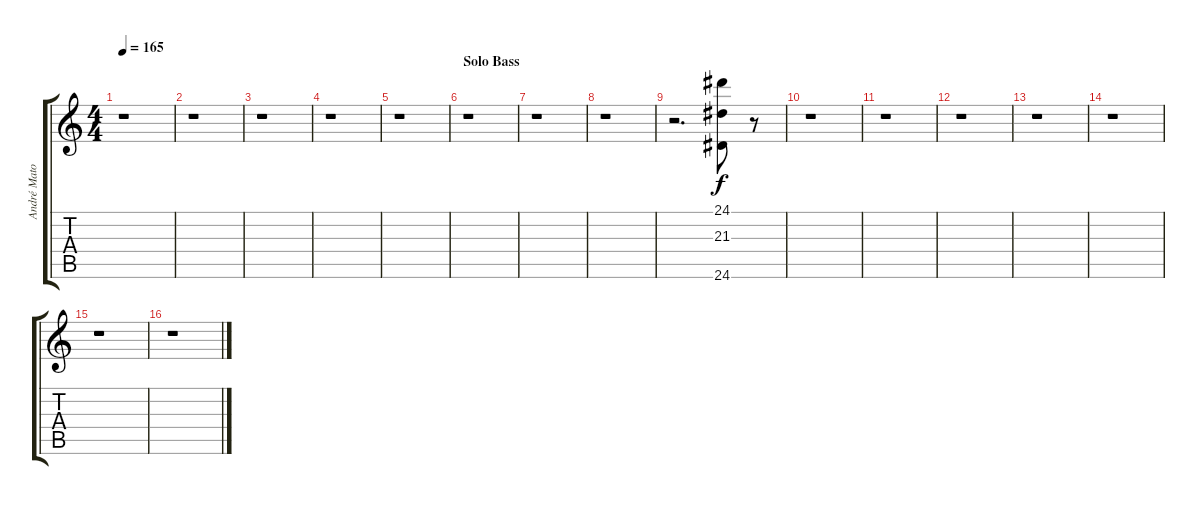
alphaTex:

\track ("André Matos - SynthStrings 1" "André Mato") {instrument stringensemble1}
\staff {score tabs}
\tuning (Eb4 Bb3 Gb3 Db3 Ab2 Eb2) {hide}
\ts (4 4)
\tempo 165
\clef g2
\ks c
r.1{dy f} |
r.1 |
r.1 |
r.1 |
r.1 |
\section ("" "Solo Bass")
r.1 |
r.1 |
r.1 |
r.2{d} (24.1 21.3 24.6).8 r.8 |
r.1 |
r.1 |
r.1 |
r.1 |
r.1 |
r.1 |
r.1
